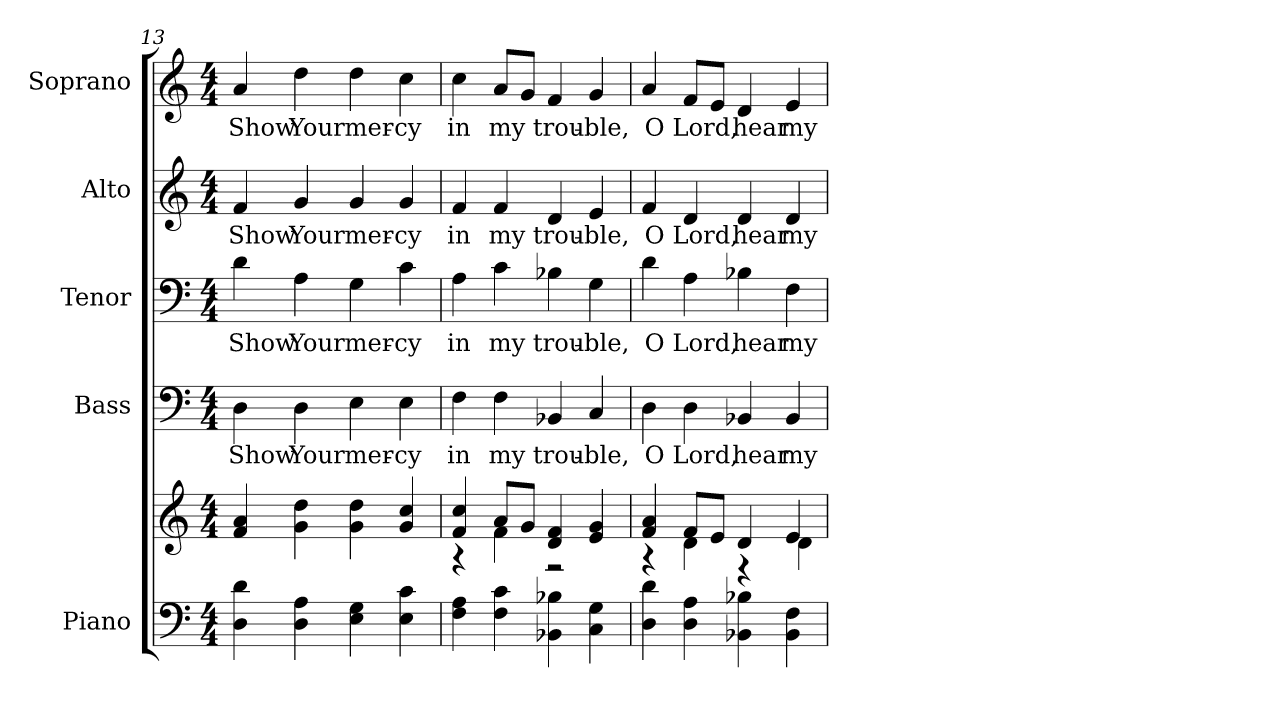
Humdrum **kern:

**kern	**kern	**kern	**text	**kern	**text	**kern	**text	**kern	**text
*part5	*part5	*part4	*part4	*part3	*part3	*part2	*part2	*part1	*part1
*staff6	*staff5	*staff4	*staff4	*staff3	*staff3	*staff2	*staff2	*staff1	*staff1
*I"Piano	*	*I"Bass	*	*I"Tenor	*	*I"Alto	*	*I"Soprano	*
*I'Pno.	*	*I'B.	*	*	*	*I'A.	*	*I'S.	*
!!LO:PB:g=z
*clefF4	*clefG2	*clefF4	*	*clefF4	*	*clefG2	*	*clefG2	*
*k[]	*k[]	*k[]	*	*k[]	*	*k[]	*	*k[]	*
*C:	*C:	*C:	*	*C:	*	*C:	*	*C:	*
*M4/4	*M4/4	*M4/4	*	*M4/4	*	*M4/4	*	*M4/4	*
=13	=13	=13	=13	=13	=13	=13	=13	=13	=13
!	!	!	!LO:LY:b:color=#000000	!	!	!	!	!	!
!	!	!	!	!	!LO:LY:b:color=#000000	!	!	!	!
!	!	!	!	!	!	!	!LO:LY:b:color=#000000	!	!
!	!	!	!	!	!	!	!	!	!LO:LY:b:color=#000000
4Di\ 4di	4fi/ 4ai	4Di\	Show	4di\	Show	4fi/	Show	4ai/	Show
!	!	!	!LO:LY:b:color=#000000	!	!	!	!	!	!
!	!	!	!	!	!LO:LY:b:color=#000000	!	!	!	!
!	!	!	!	!	!	!	!LO:LY:b:color=#000000	!	!
!	!	!	!	!	!	!	!	!	!LO:LY:b:color=#000000
4Di\ 4Ai	4gi\ 4ddi	4Di\	Your	4Ai\	Your	4gi/	Your	4ddi\	Your
!	!	!	!LO:LY:b:color=#000000	!	!	!	!	!	!
!	!	!	!	!	!LO:LY:b:color=#000000	!	!	!	!
!	!	!	!	!	!	!	!LO:LY:b:color=#000000	!	!
!	!	!	!	!	!	!	!	!	!LO:LY:b:color=#000000
4Ei\ 4Gi	4gi\ 4ddi	4Ei\	mer-	4Gi\	mer-	4gi/	mer-	4ddi\	mer-
!	!	!	!LO:LY:b:color=#000000	!	!	!	!	!	!
!	!	!	!	!	!LO:LY:b:color=#000000	!	!	!	!
!	!	!	!	!	!	!	!LO:LY:b:color=#000000	!	!
!	!	!	!	!	!	!	!	!	!LO:LY:b:color=#000000
4Ei\ 4ci	4gi/ 4cci	4Ei\	-cy	4ci\	-cy	4gi/	-cy	4cci\	-cy
=14	=14	=14	=14	=14	=14	=14	=14	=14	=14
*	*^	*	*	*	*	*	*	*	*
!	!	!	!	!LO:LY:b:color=#000000	!	!	!	!	!	!
!	!	!	!	!	!	!LO:LY:b:color=#000000	!	!	!	!
!	!	!	!	!	!	!	!	!LO:LY:b:color=#000000	!	!
!	!	!	!	!	!	!	!	!	!	!LO:LY:b:color=#000000
4Fi\ 4Ai	4fi/ 4cci	4r	4Fi\	in	4Ai\	in	4fi/	in	4cci\	in
!	!	!	!	!LO:LY:b:color=#000000	!	!	!	!	!	!
!	!	!	!	!	!	!LO:LY:b:color=#000000	!	!	!	!
!	!	!	!	!	!	!	!	!LO:LY:b:color=#000000	!	!
!	!	!	!	!	!	!	!	!	!	!LO:LY:b:color=#000000
4Fi\ 4ci	8ai/L	4fi\	4Fi\	my	4ci\	my	4fi/	my	8ai/L	my
.	8gi/J	.	.	.	.	.	.	.	8gi/J	.
!	!	!	!	!LO:LY:b:color=#000000	!	!	!	!	!	!
!	!	!	!	!	!	!LO:LY:b:color=#000000	!	!	!	!
!	!	!	!	!	!	!	!	!LO:LY:b:color=#000000	!	!
!	!	!	!	!	!	!	!	!	!	!LO:LY:b:color=#000000
4BB-Xi\ 4B-Xi	4di/ 4fi	2r	4BB-Xi/	trou-	4B-Xi\	trou-	4di/	trou-	4fi/	trou-
!	!	!	!	!LO:LY:b:color=#000000	!	!	!	!	!	!
!	!	!	!	!	!	!LO:LY:b:color=#000000	!	!	!	!
!	!	!	!	!	!	!	!	!LO:LY:b:color=#000000	!	!
!	!	!	!	!	!	!	!	!	!	!LO:LY:b:color=#000000
4Ci\ 4Gi	4ei/ 4gi	.	4Ci/	-ble,	4Gi\	-ble,	4ei/	-ble,	4gi/	-ble,
=15	=15	=15	=15	=15	=15	=15	=15	=15	=15	=15
!	!	!	!	!LO:LY:b:color=#000000	!	!	!	!	!	!
!	!	!	!	!	!	!LO:LY:b:color=#000000	!	!	!	!
!	!	!	!	!	!	!	!	!LO:LY:b:color=#000000	!	!
!	!	!	!	!	!	!	!	!	!	!LO:LY:b:color=#000000
4Di\ 4di	4fi/ 4ai	4r	4Di\	O	4di\	O	4fi/	O	4ai/	O
!	!	!	!	!LO:LY:b:color=#000000	!	!	!	!	!	!
!	!	!	!	!	!	!LO:LY:b:color=#000000	!	!	!	!
!	!	!	!	!	!	!	!	!LO:LY:b:color=#000000	!	!
!	!	!	!	!	!	!	!	!	!	!LO:LY:b:color=#000000
4Di\ 4Ai	8fi/L	4di\	4Di\	Lord,	4Ai\	Lord,	4di/	Lord,	8fi/L	Lord,
.	8ei/J	.	.	.	.	.	.	.	8ei/J	.
!	!	!	!	!LO:LY:b:color=#000000	!	!	!	!	!	!
!	!	!	!	!	!	!LO:LY:b:color=#000000	!	!	!	!
!	!	!	!	!	!	!	!	!LO:LY:b:color=#000000	!	!
!	!	!	!	!	!	!	!	!	!	!LO:LY:b:color=#000000
4BB-Xi\ 4B-Xi	4di/	4r	4BB-Xi/	hear	4B-Xi\	hear	4di/	hear	4di/	hear
!	!	!	!	!LO:LY:b:color=#000000	!	!	!	!	!	!
!	!	!	!	!	!	!LO:LY:b:color=#000000	!	!	!	!
!	!	!	!	!	!	!	!	!LO:LY:b:color=#000000	!	!
!	!	!	!	!	!	!	!	!	!	!LO:LY:b:color=#000000
4BB-i\ 4Fi	4ei/	4di\	4BB-i/	my	4Fi\	my	4di/	my	4ei/	my
*	*v	*v	*	*	*	*	*	*	*	*
=	=	=	=	=	=	=	=	=	=
*-	*-	*-	*-	*-	*-	*-	*-	*-	*-
